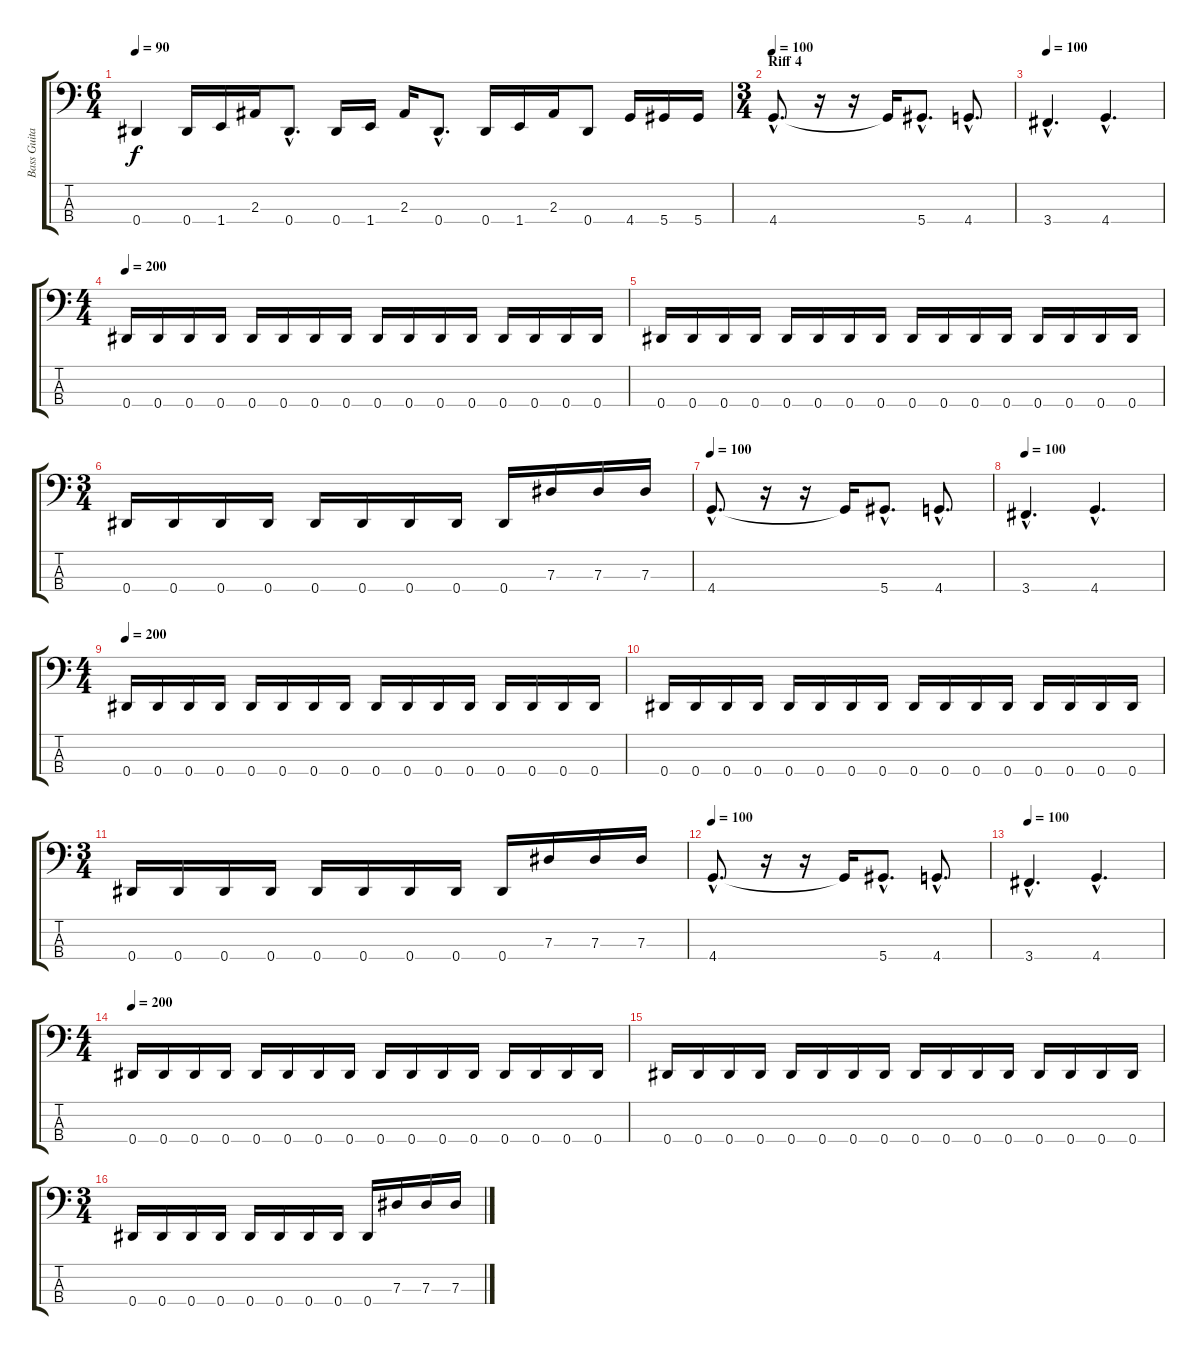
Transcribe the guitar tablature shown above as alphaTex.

\track ("Bass Guitar" "Bass Guita") {instrument electricbasspick}
\staff {score tabs}
\tuning (Gb2 Db2 Ab1 Eb1) {hide}
\ts (6 4)
\tempo 90
\clef f4
\ks c
0.4.4{dy f} 0.4.16 1.4.16 2.3.16 0.4{hac}.8{d} 0.4.16 1.4.16 2.3.16 0.4{hac}.8{d} 0.4.16 1.4.16 2.3.16 0.4.8 4.4.16 5.4.16 5.4.16 |
\ts (3 4)
\section ("" "Riff 4")
\tempo 100
4.4{hac}.8{d} r.16 r.16 4.4{t}.16 5.4{hac}.8{d} 4.4{hac}.8{d} |
\tempo 100
3.4{hac}.4{d} 4.4{hac}.4{d} |
\ts (4 4)
\tempo 200
0.4.16 0.4.16 0.4.16 0.4.16 0.4.16 0.4.16 0.4.16 0.4.16 0.4.16 0.4.16 0.4.16 0.4.16 0.4.16 0.4.16 0.4.16 0.4.16 |
0.4.16 0.4.16 0.4.16 0.4.16 0.4.16 0.4.16 0.4.16 0.4.16 0.4.16 0.4.16 0.4.16 0.4.16 0.4.16 0.4.16 0.4.16 0.4.16 |
\ts (3 4)
0.4.16 0.4.16 0.4.16 0.4.16 0.4.16 0.4.16 0.4.16 0.4.16 0.4.16 7.3.16 7.3.16 7.3.16 |
\tempo 100
4.4{hac}.8{d} r.16 r.16 4.4{t}.16 5.4{hac}.8{d} 4.4{hac}.8{d} |
\tempo 100
3.4{hac}.4{d} 4.4{hac}.4{d} |
\ts (4 4)
\tempo 200
0.4.16 0.4.16 0.4.16 0.4.16 0.4.16 0.4.16 0.4.16 0.4.16 0.4.16 0.4.16 0.4.16 0.4.16 0.4.16 0.4.16 0.4.16 0.4.16 |
0.4.16 0.4.16 0.4.16 0.4.16 0.4.16 0.4.16 0.4.16 0.4.16 0.4.16 0.4.16 0.4.16 0.4.16 0.4.16 0.4.16 0.4.16 0.4.16 |
\ts (3 4)
0.4.16 0.4.16 0.4.16 0.4.16 0.4.16 0.4.16 0.4.16 0.4.16 0.4.16 7.3.16 7.3.16 7.3.16 |
\tempo 100
4.4{hac}.8{d} r.16 r.16 4.4{t}.16 5.4{hac}.8{d} 4.4{hac}.8{d} |
\tempo 100
3.4{hac}.4{d} 4.4{hac}.4{d} |
\ts (4 4)
\tempo 200
0.4.16 0.4.16 0.4.16 0.4.16 0.4.16 0.4.16 0.4.16 0.4.16 0.4.16 0.4.16 0.4.16 0.4.16 0.4.16 0.4.16 0.4.16 0.4.16 |
0.4.16 0.4.16 0.4.16 0.4.16 0.4.16 0.4.16 0.4.16 0.4.16 0.4.16 0.4.16 0.4.16 0.4.16 0.4.16 0.4.16 0.4.16 0.4.16 |
\ts (3 4)
0.4.16 0.4.16 0.4.16 0.4.16 0.4.16 0.4.16 0.4.16 0.4.16 0.4.16 7.3.16 7.3.16 7.3.16
